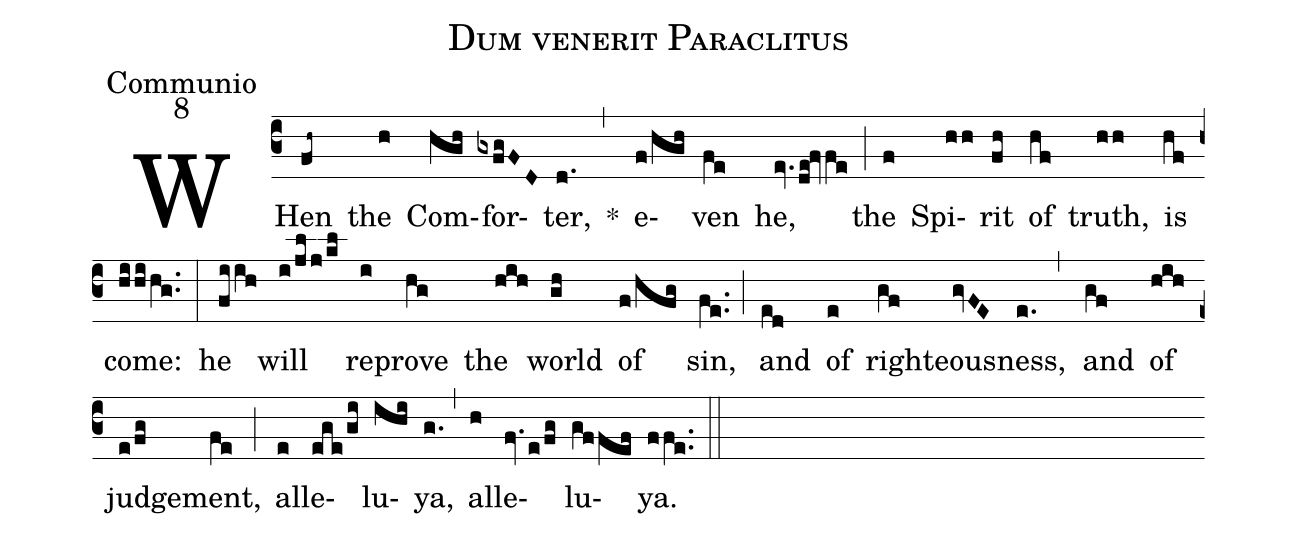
name:Dum venerit Paraclitus;
office-part:Communio;
mode:8;
%%
(c3) WHen(fh~) the(h) Com(hgh)for(gxfgFD)ter,(d.1) *(,) e(f/hgh)ven(fe) he,(ev./de!fvfe) (;) the(f) Spi(hh)rit(fh) of(hf) truth,(hh) is(hf) come:(hi/hi/hg..) (:) he(fiih) will(i/jl/j/kl) re(i)prove(hg) the(hih) world(gh) of(f/hfg) sin,(fe..) (;) and(ed) of(e) righ(gf)teous(gvFE)ness,(e.) (,) and(gf) of(hih) judge(e/fg)ment,(fe) (;) al(e)le(ege/gi)lu(ihi)ya,(g.) (,) al(h)le(fv.1/e/fg)lu(gffef)ya.(ffe..) (::)
